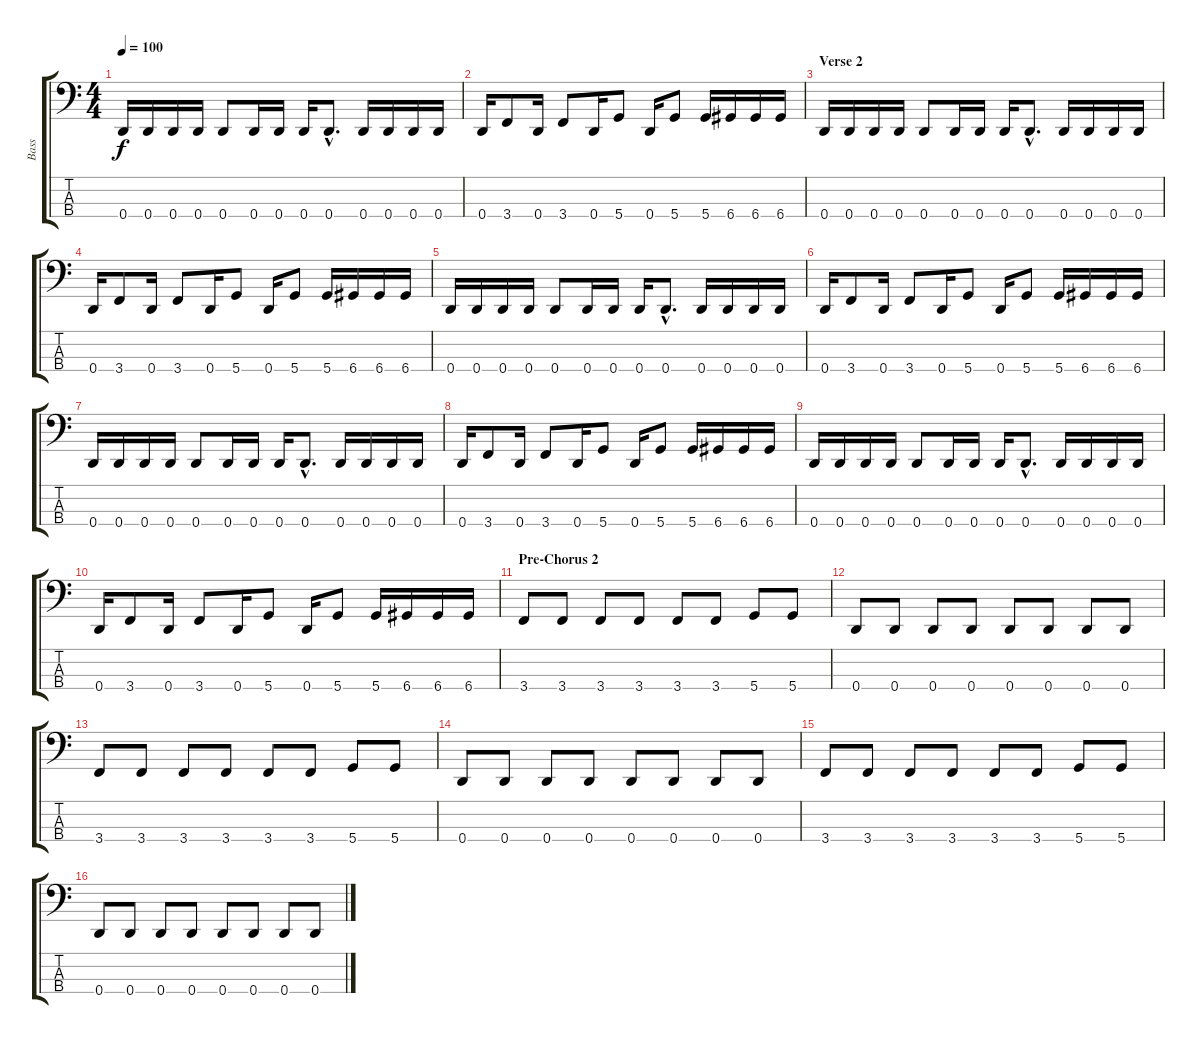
\track ("Bass" "Bass") {instrument electricbassfinger}
\staff {score tabs}
\tuning (G2 D2 A1 D1) {hide}
\ts (4 4)
\tempo 100
\clef f4
\ks c
0.4.16{dy f} 0.4.16 0.4.16 0.4.16 0.4.8 0.4.16 0.4.16 0.4.16 0.4{hac}.8{d} 0.4.16 0.4.16 0.4.16 0.4.16 |
0.4.16 3.4.8 0.4.16 3.4.8 0.4.16 5.4.8 0.4.16 5.4.8 5.4.16 6.4.16 6.4.16 6.4.16 |
\section ("" "Verse 2")
0.4.16 0.4.16 0.4.16 0.4.16 0.4.8 0.4.16 0.4.16 0.4.16 0.4{hac}.8{d} 0.4.16 0.4.16 0.4.16 0.4.16 |
0.4.16 3.4.8 0.4.16 3.4.8 0.4.16 5.4.8 0.4.16 5.4.8 5.4.16 6.4.16 6.4.16 6.4.16 |
0.4.16 0.4.16 0.4.16 0.4.16 0.4.8 0.4.16 0.4.16 0.4.16 0.4{hac}.8{d} 0.4.16 0.4.16 0.4.16 0.4.16 |
0.4.16 3.4.8 0.4.16 3.4.8 0.4.16 5.4.8 0.4.16 5.4.8 5.4.16 6.4.16 6.4.16 6.4.16 |
0.4.16 0.4.16 0.4.16 0.4.16 0.4.8 0.4.16 0.4.16 0.4.16 0.4{hac}.8{d} 0.4.16 0.4.16 0.4.16 0.4.16 |
0.4.16 3.4.8 0.4.16 3.4.8 0.4.16 5.4.8 0.4.16 5.4.8 5.4.16 6.4.16 6.4.16 6.4.16 |
0.4.16 0.4.16 0.4.16 0.4.16 0.4.8 0.4.16 0.4.16 0.4.16 0.4{hac}.8{d} 0.4.16 0.4.16 0.4.16 0.4.16 |
0.4.16 3.4.8 0.4.16 3.4.8 0.4.16 5.4.8 0.4.16 5.4.8 5.4.16 6.4.16 6.4.16 6.4.16 |
\section ("" "Pre-Chorus 2")
3.4.8 3.4.8 3.4.8 3.4.8 3.4.8 3.4.8 5.4.8 5.4.8 |
0.4.8 0.4.8 0.4.8 0.4.8 0.4.8 0.4.8 0.4.8 0.4.8 |
3.4.8 3.4.8 3.4.8 3.4.8 3.4.8 3.4.8 5.4.8 5.4.8 |
0.4.8 0.4.8 0.4.8 0.4.8 0.4.8 0.4.8 0.4.8 0.4.8 |
3.4.8 3.4.8 3.4.8 3.4.8 3.4.8 3.4.8 5.4.8 5.4.8 |
0.4.8 0.4.8 0.4.8 0.4.8 0.4.8 0.4.8 0.4.8 0.4.8
